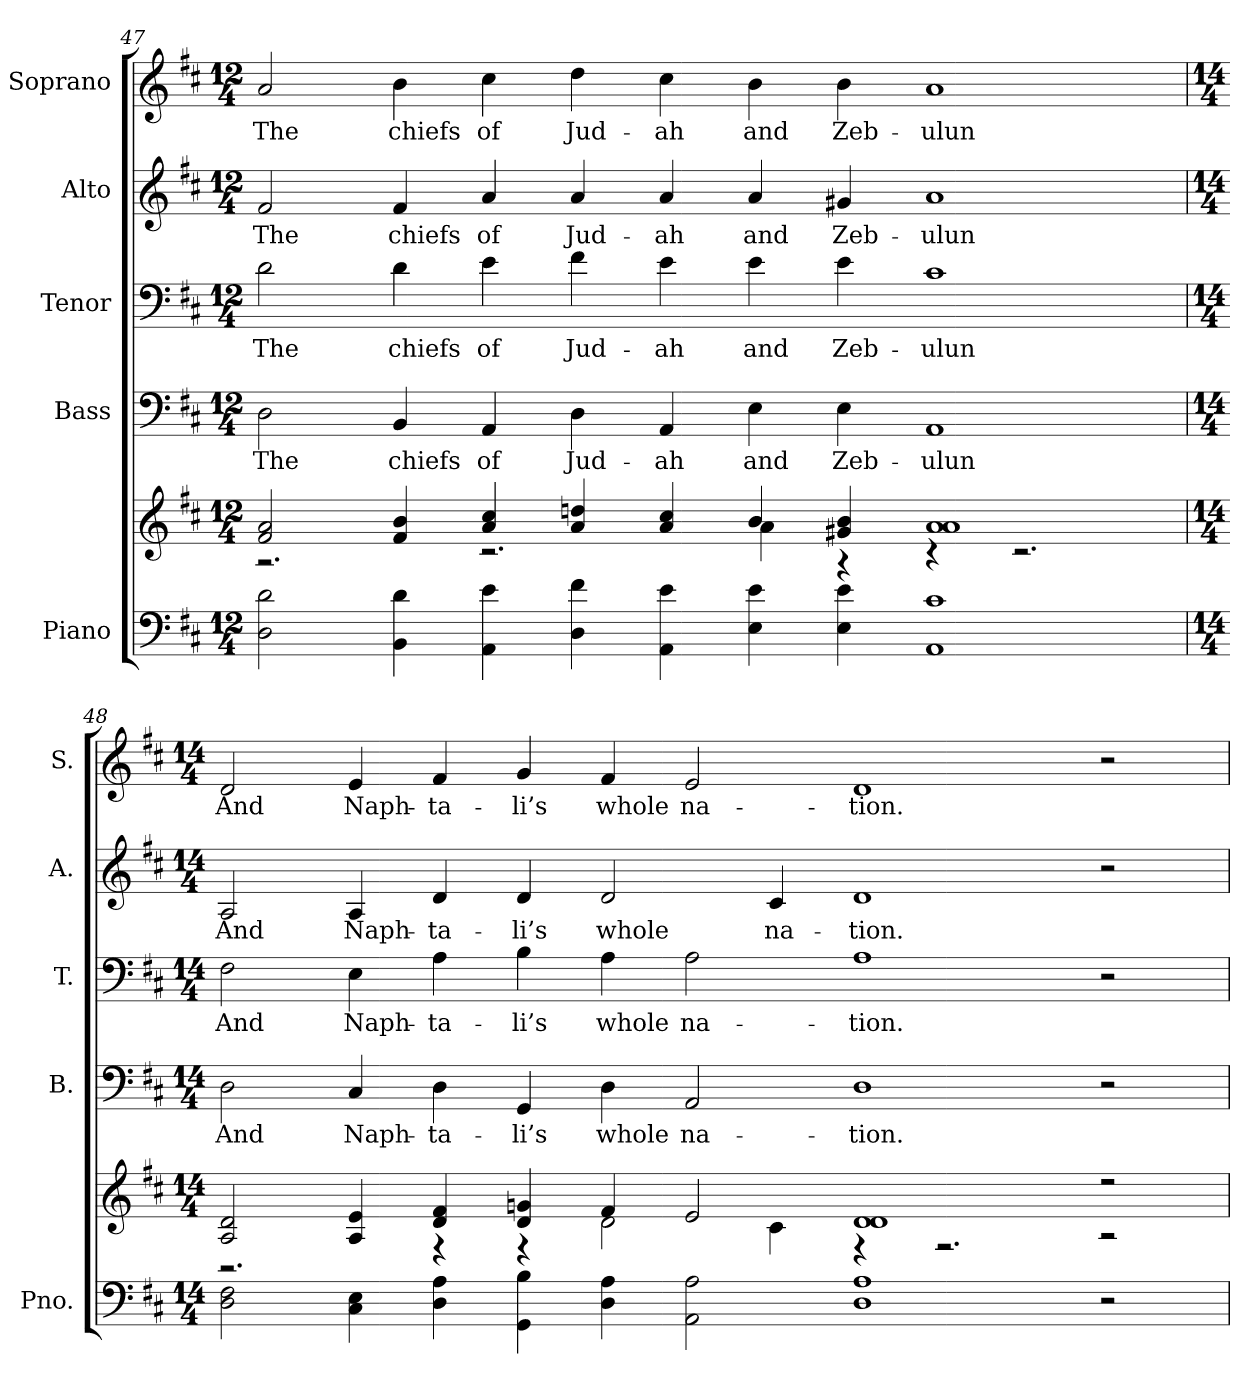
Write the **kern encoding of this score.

**kern	**kern	**kern	**text	**kern	**text	**kern	**text	**kern	**text
*part5	*part5	*part4	*part4	*part3	*part3	*part2	*part2	*part1	*part1
*staff6	*staff5	*staff4	*staff4	*staff3	*staff3	*staff2	*staff2	*staff1	*staff1
*I"Piano	*	*I"Bass	*	*I"Tenor	*	*I"Alto	*	*I"Soprano	*
*I'Pno.	*	*I'B.	*	*I'T.	*	*I'A.	*	*I'S.	*
!!LO:PB:g=z
*clefF4	*clefG2	*clefF4	*	*clefF4	*	*clefG2	*	*clefG2	*
*k[f#c#]	*k[f#c#]	*k[f#c#]	*	*k[f#c#]	*	*k[f#c#]	*	*k[f#c#]	*
*D:	*D:	*D:	*	*D:	*	*D:	*	*D:	*
*M12/4	*M12/4	*M12/4	*	*M12/4	*	*M12/4	*	*M12/4	*
=47	=47	=47	=47	=47	=47	=47	=47	=47	=47
*	*^	*	*	*	*	*	*	*	*
!	!	!	!	!LO:LY:b:color=#000000	!	!	!	!	!	!
!	!	!	!	!	!	!LO:LY:b:color=#000000	!	!	!	!
!	!	!	!	!	!	!	!	!LO:LY:b:color=#000000	!	!
!	!	!	!	!	!	!	!	!	!	!LO:LY:b:color=#000000
2Di\ 2di	2f#i/ 2ai	2.r	2Di\	The	2di\	The	2f#i/	The	2ai/	The
!	!	!	!	!LO:LY:b:color=#000000	!	!	!	!	!	!
!	!	!	!	!	!	!LO:LY:b:color=#000000	!	!	!	!
!	!	!	!	!	!	!	!	!LO:LY:b:color=#000000	!	!
!	!	!	!	!	!	!	!	!	!	!LO:LY:b:color=#000000
4BBi\ 4di	4f#i/ 4bi	.	4BBi/	chiefs	4di\	chiefs	4f#i/	chiefs	4bi\	chiefs
!	!	!	!	!LO:LY:b:color=#000000	!	!	!	!	!	!
!	!	!	!	!	!	!LO:LY:b:color=#000000	!	!	!	!
!	!	!	!	!	!	!	!	!LO:LY:b:color=#000000	!	!
!	!	!	!	!	!	!	!	!	!	!LO:LY:b:color=#000000
4AAi\ 4ei	4ai/ 4cc#i	2.r	4AAi/	of	4ei\	of	4ai/	of	4cc#i\	of
!	!	!	!	!LO:LY:b:color=#000000	!	!	!	!	!	!
!	!	!	!	!	!	!LO:LY:b:color=#000000	!	!	!	!
!	!	!	!	!	!	!	!	!LO:LY:b:color=#000000	!	!
!	!	!	!	!	!	!	!	!	!	!LO:LY:b:color=#000000
4Di\ 4f#i	4ai/ 4ddni	.	4Di\	Jud-	4f#i\	Jud-	4ai/	Jud-	4ddi\	Jud-
!	!	!	!	!LO:LY:b:color=#000000	!	!	!	!	!	!
!	!	!	!	!	!	!LO:LY:b:color=#000000	!	!	!	!
!	!	!	!	!	!	!	!	!LO:LY:b:color=#000000	!	!
!	!	!	!	!	!	!	!	!	!	!LO:LY:b:color=#000000
4AAi\ 4ei	4ai/ 4cc#i	.	4AAi/	-ah	4ei\	-ah	4ai/	-ah	4cc#i\	-ah
!	!	!	!	!LO:LY:b:color=#000000	!	!	!	!	!	!
!	!	!	!	!	!	!LO:LY:b:color=#000000	!	!	!	!
!	!	!	!	!	!	!	!	!LO:LY:b:color=#000000	!	!
!	!	!	!	!	!	!	!	!	!	!LO:LY:b:color=#000000
4Ei\ 4ei	4bi/	4ai\	4Ei\	and	4ei\	and	4ai/	and	4bi\	and
!	!	!	!	!LO:LY:b:color=#000000	!	!	!	!	!	!
!	!	!	!	!	!	!LO:LY:b:color=#000000	!	!	!	!
!	!	!	!	!	!	!	!	!LO:LY:b:color=#000000	!	!
!	!	!	!	!	!	!	!	!	!	!LO:LY:b:color=#000000
4Ei\ 4ei	4g#Xi/ 4bi	4r	4Ei\	Zeb-	4ei\	Zeb-	4g#Xi/	Zeb-	4bi\	Zeb-
!	!	!	!	!LO:LY:b:color=#000000	!	!	!	!	!	!
!	!	!	!	!	!	!LO:LY:b:color=#000000	!	!	!	!
!	!	!	!	!	!	!	!	!LO:LY:b:color=#000000	!	!
!	!	!	!	!	!	!	!	!	!	!LO:LY:b:color=#000000
1AAi 1c#i	1ai 1ai	4r	1AAi	-ulun	1c#i	-ulun	1ai	-ulun	1ai	-ulun
.	.	2.r	.	.	.	.	.	.	.	.
=48	=48	=48	=48	=48	=48	=48	=48	=48	=48	=48
*M14/4	*M14/4	*	*M14/4	*	*M14/4	*	*M14/4	*	*M14/4	*
!	!	!	!	!LO:LY:b:color=#000000	!	!	!	!	!	!
!	!	!	!	!	!	!LO:LY:b:color=#000000	!	!	!	!
!	!	!	!	!	!	!	!	!LO:LY:b:color=#000000	!	!
!	!	!	!	!	!	!	!	!	!	!LO:LY:b:color=#000000
2Di\ 2F#i	2Ai/ 2di	2.r	2Di\	And	2F#i\	And	2Ai/	And	2di/	And
!	!	!	!	!LO:LY:b:color=#000000	!	!	!	!	!	!
!	!	!	!	!	!	!LO:LY:b:color=#000000	!	!	!	!
!	!	!	!	!	!	!	!	!LO:LY:b:color=#000000	!	!
!	!	!	!	!	!	!	!	!	!	!LO:LY:b:color=#000000
4C#i\ 4Ei	4Ai/ 4ei	.	4C#i/	Naph-	4Ei\	Naph-	4Ai/	Naph-	4ei/	Naph-
!	!	!	!	!LO:LY:b:color=#000000	!	!	!	!	!	!
!	!	!	!	!	!	!LO:LY:b:color=#000000	!	!	!	!
!	!	!	!	!	!	!	!	!LO:LY:b:color=#000000	!	!
!	!	!	!	!	!	!	!	!	!	!LO:LY:b:color=#000000
4Di\ 4Ai	4di/ 4f#i	4r	4Di\	-ta-	4Ai\	-ta-	4di/	-ta-	4f#i/	-ta-
!	!	!	!	!LO:LY:b:color=#000000	!	!	!	!	!	!
!	!	!	!	!	!	!LO:LY:b:color=#000000	!	!	!	!
!	!	!	!	!	!	!	!	!LO:LY:b:color=#000000	!	!
!	!	!	!	!	!	!	!	!	!	!LO:LY:b:color=#000000
4GGi\ 4Bi	4di/ 4gni	4r	4GGi/	-li’s	4Bi\	-li’s	4di/	-li’s	4gi/	-li’s
!	!	!	!	!LO:LY:b:color=#000000	!	!	!	!	!	!
!	!	!	!	!	!	!LO:LY:b:color=#000000	!	!	!	!
!	!	!	!	!	!	!	!	!LO:LY:b:color=#000000	!	!
!	!	!	!	!	!	!	!	!	!	!LO:LY:b:color=#000000
4Di\ 4Ai	4f#i/	2di\	4Di\	whole	4Ai\	whole	2di/	whole	4f#i/	whole
!	!	!	!	!LO:LY:b:color=#000000	!	!	!	!	!	!
!	!	!	!	!	!	!LO:LY:b:color=#000000	!	!	!	!
!	!	!	!	!	!	!	!	!	!	!LO:LY:b:color=#000000
2AAi\ 2Ai	2ei/	.	2AAi/	na-	2Ai\	na-	.	.	2ei/	na-
!	!	!	!	!	!	!	!	!LO:LY:b:color=#000000	!	!
.	.	4c#i\	.	.	.	.	4c#i/	na-	.	.
!	!	!	!	!LO:LY:b:color=#000000	!	!	!	!	!	!
!	!	!	!	!	!	!LO:LY:b:color=#000000	!	!	!	!
!	!	!	!	!	!	!	!	!LO:LY:b:color=#000000	!	!
!	!	!	!	!	!	!	!	!	!	!LO:LY:b:color=#000000
1Di 1Ai	1di 1di	4r	1Di	-tion.	1Ai	-tion.	1di	-tion.	1di	-tion.
.	.	2.r	.	.	.	.	.	.	.	.
2r	2r	2r	2r	.	2r	.	2r	.	2r	.
*	*v	*v	*	*	*	*	*	*	*	*
=	=	=	=	=	=	=	=	=	=
*-	*-	*-	*-	*-	*-	*-	*-	*-	*-
